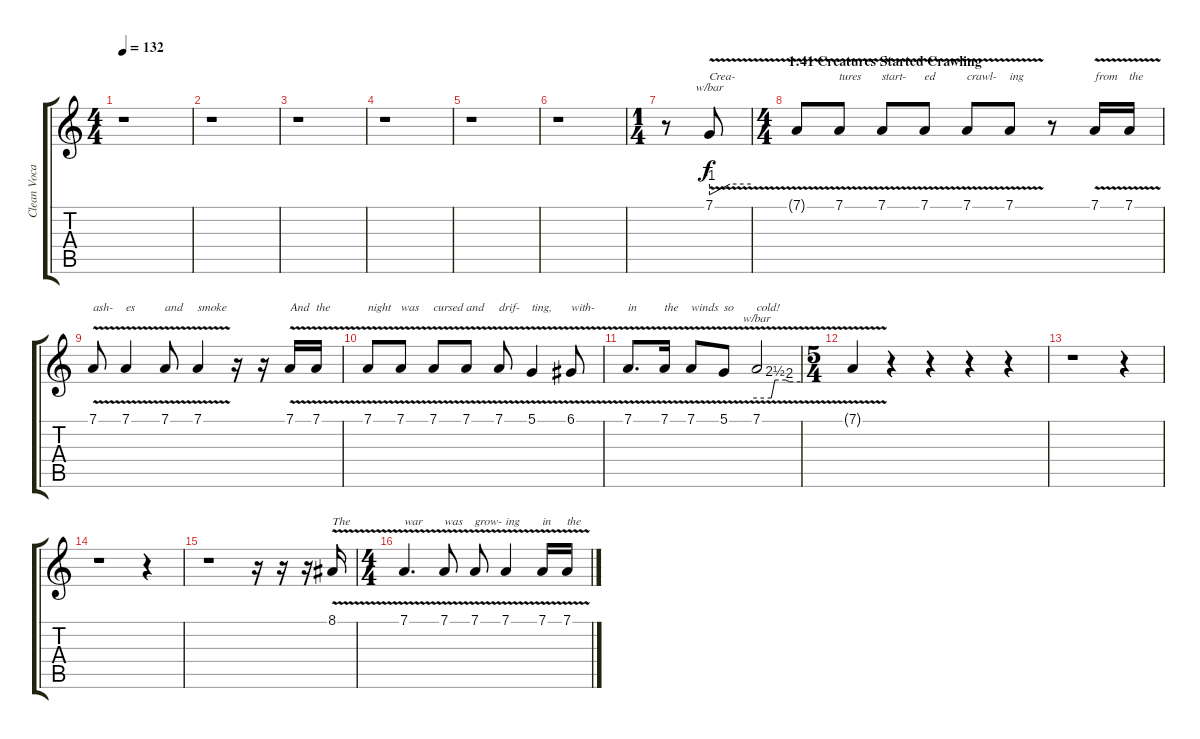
\track ("Clean Vocals" "Clean Voca") {instrument tenorsax}
\staff {score tabs}
\tuning (D4 A3 F3 C3 G2 D2) {hide}
\ts (4 4)
\tempo 132
\clef g2
\ks c
r.1{dy f} |
r.1 |
r.1 |
r.1 |
r.1 |
r.1 |
\ts (1 4)
r.8 7.1{v}.8{tbe (custom default 0 -4 30 0 60 0) txt "Crea-"} |
\ts (4 4)
\section ("" "1:41 Creatures Started Crawling")
7.1{v t}.8 7.1{v}.8{txt "tures"} 7.1{v}.8{txt "start-"} 7.1{v}.8{txt "ed"} 7.1{v}.8{txt "crawl-"} 7.1{v}.8{txt "ing"} r.8 7.1{v}.16{txt "from"} 7.1{v}.16{txt "the"} |
7.1{v}.8{txt "ash-"} 7.1{v}.4{txt "es"} 7.1{v}.8{txt "and"} 7.1{v}.4{txt "smoke"} r.16 r.16 7.1{v}.16{txt "And"} 7.1{v}.16{txt "the"} |
7.1{v}.8{txt "night"} 7.1{v}.8{txt "was"} 7.1{v}.8{txt "cursed"} 7.1{v}.8{txt "and"} 7.1{v}.8{txt "drif-"} 5.1{v}.4{txt "ting,"} 6.1{v}.8{txt "with-"} |
7.1{v}.8{d txt "in"} 7.1{v}.16{txt "the"} 7.1{v}.8{txt "winds"} 5.1{v}.8{txt "so"} 7.1{v}.2{tbe (custom default 0 0 20 0 25 10 40 10 45 8 60 8) txt "cold!"} |
\ts (5 4)
7.1{v t}.4 r.4 r.4 r.4 r.4 |
r.1 r.4 |
r.1 r.4 |
r.1 r.16 r.16 r.16 8.1{v}.16{txt "The"} |
\ts (4 4)
7.1{v}.4{d txt "war"} 7.1{v}.8{txt "was"} 7.1{v}.8{txt "grow-"} 7.1{v}.4{txt "ing"} 7.1{v}.16{txt "in"} 7.1{v}.16{txt "the"}
